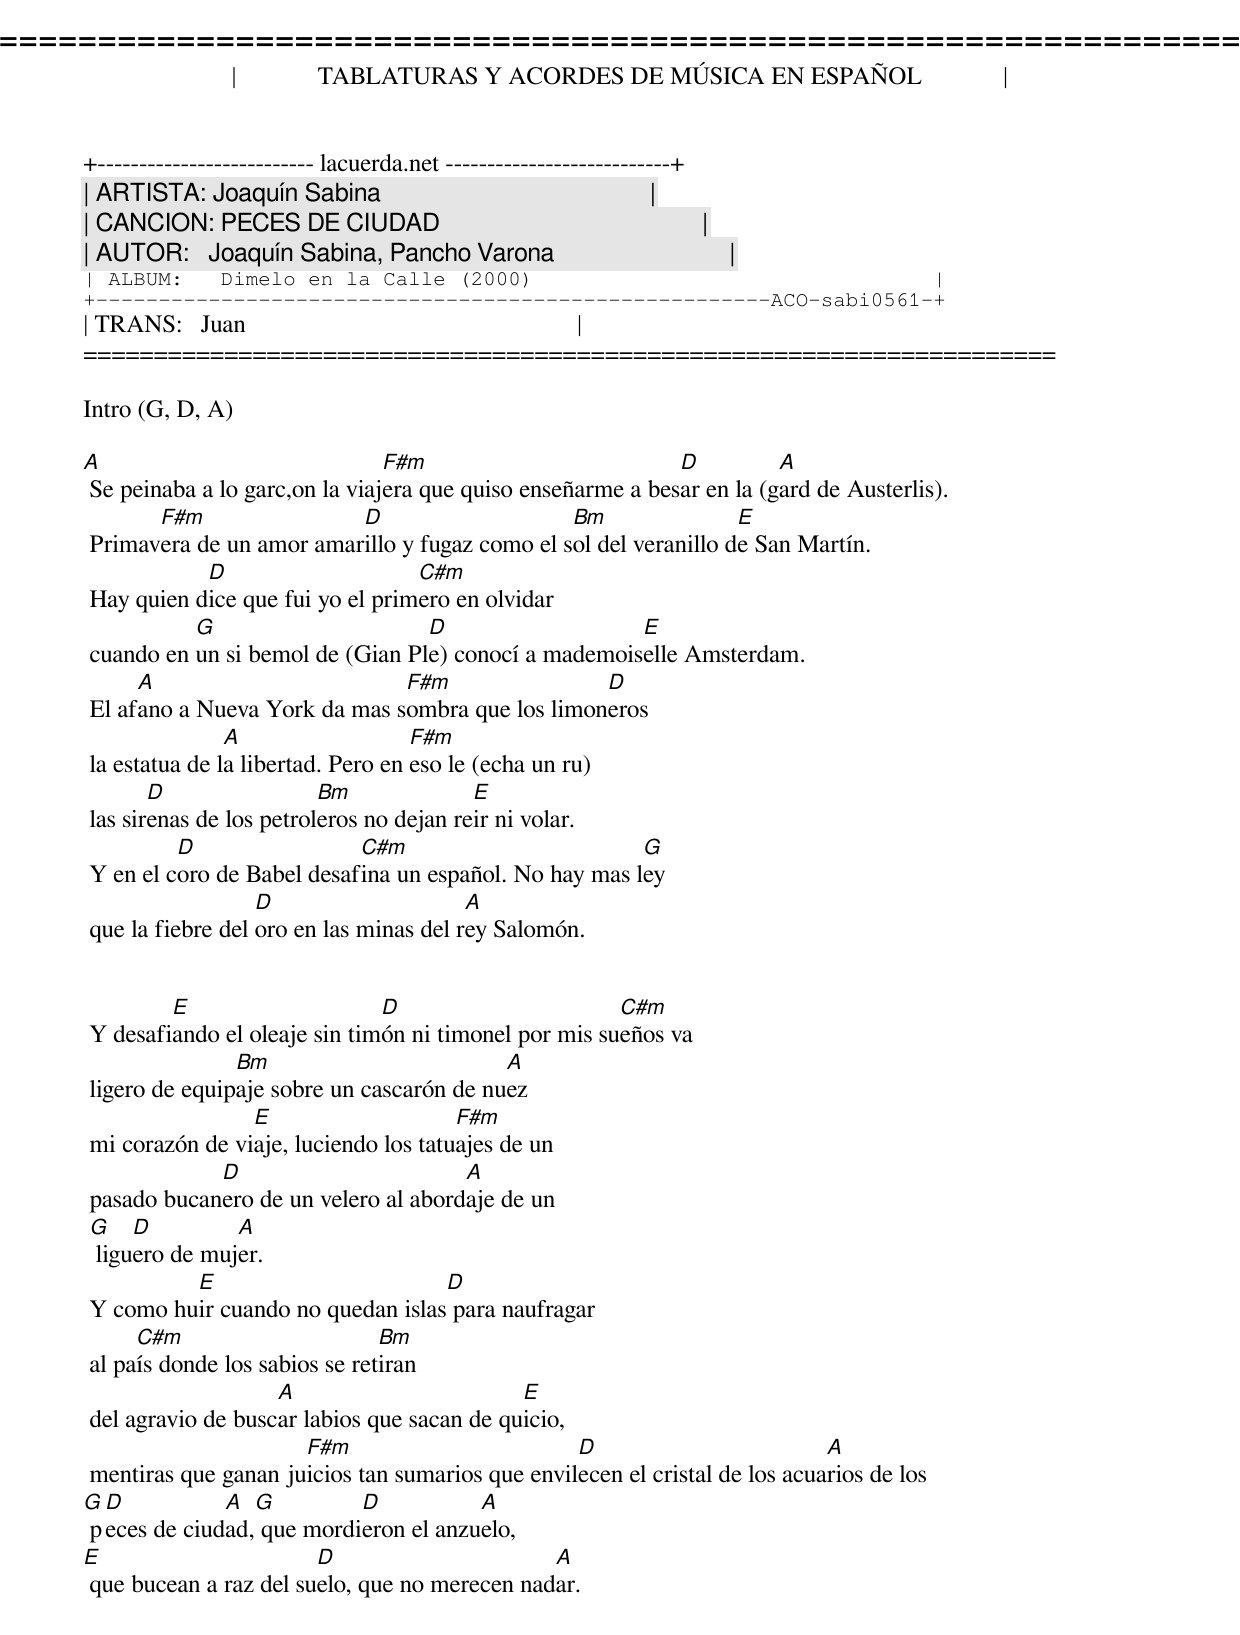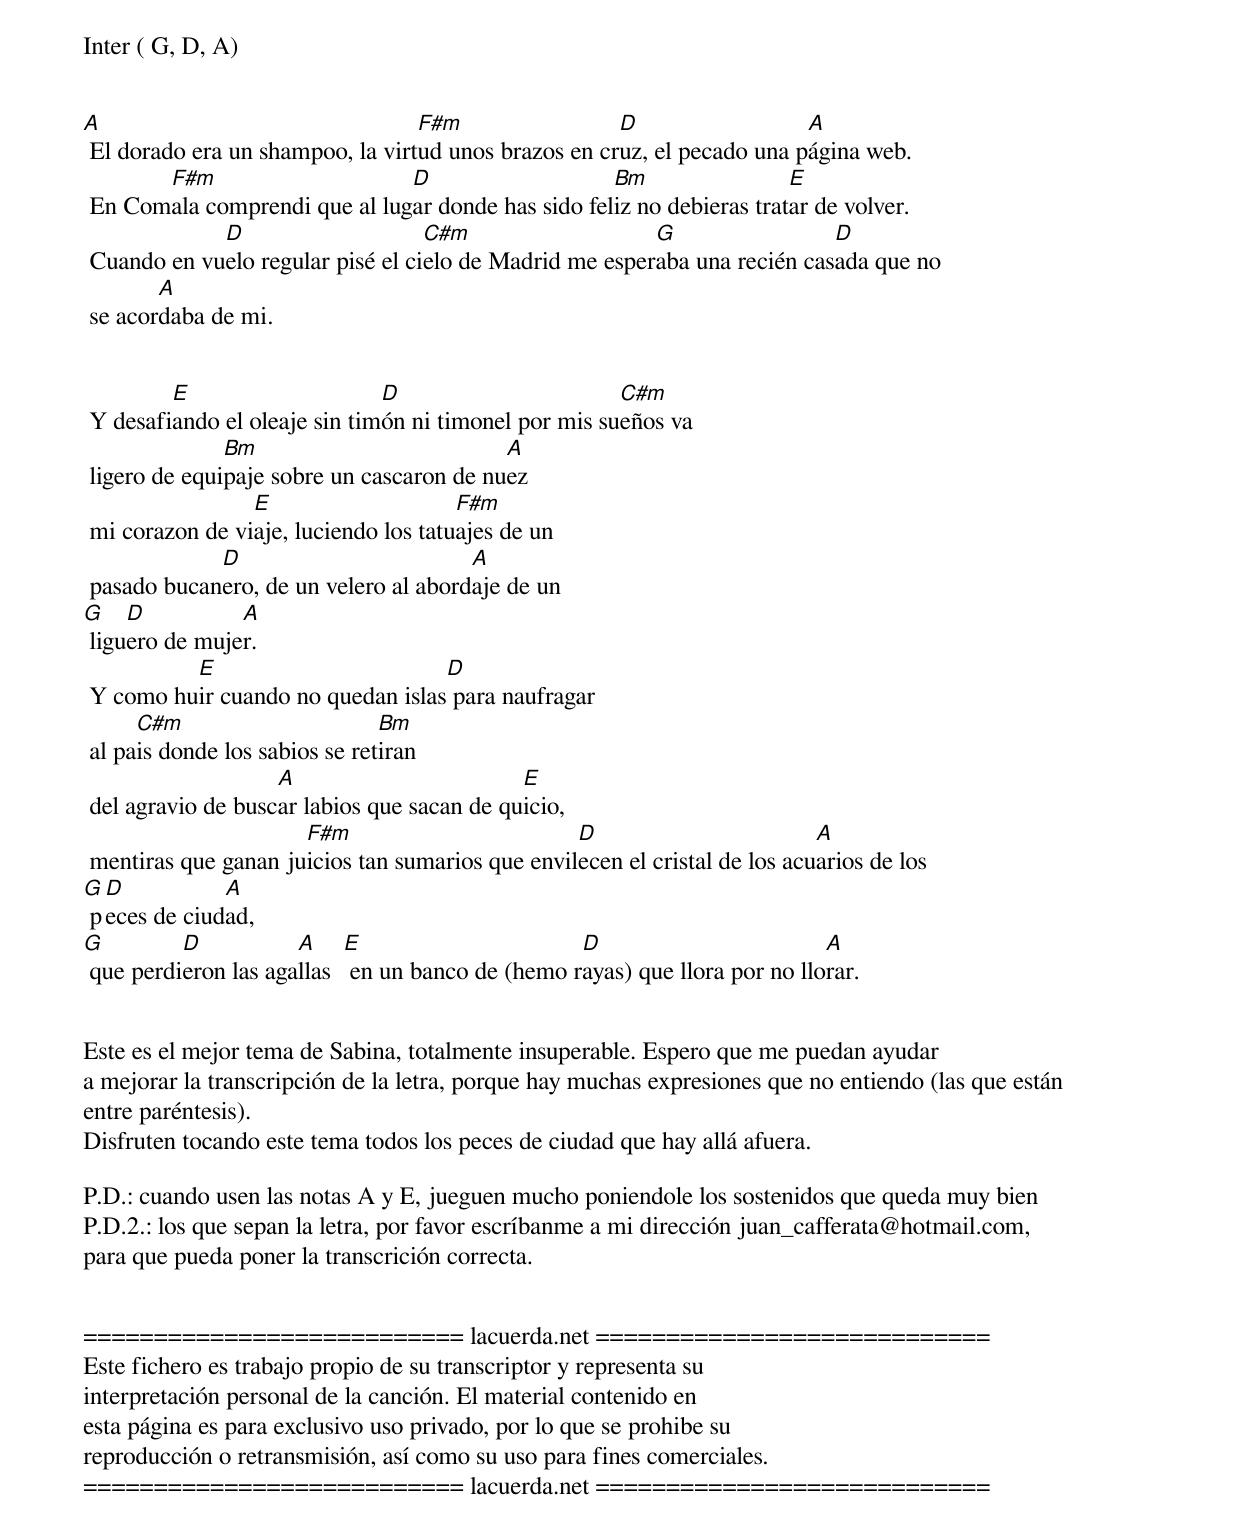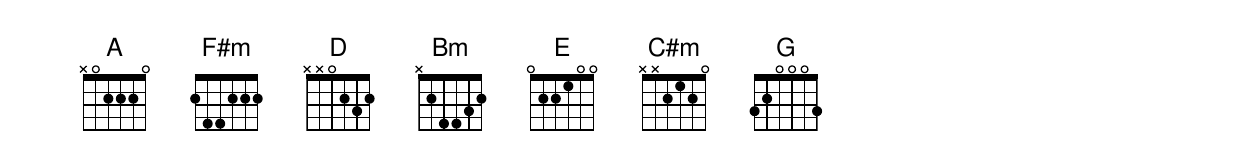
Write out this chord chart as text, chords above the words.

=====================================================================
|             TABLATURAS Y ACORDES DE MÚSICA EN ESPAÑOL             |
+-------------------------- lacuerda.net ---------------------------+
| ARTISTA: Joaquín Sabina                                           |
| CANCION: PECES DE CIUDAD                                          |
| AUTOR:   Joaquín Sabina, Pancho Varona                            |
| ALBUM:   Dimelo en la Calle (2000)                                |
+------------------------------------------------------ACO-sabi0561-+
| TRANS:   Juan                                                     |
=====================================================================

Intro (G, D, A)

A                               F#m                          D          A
 Se peinaba a lo garc,on la viajera que quiso enseñarme a besar en la (gard de Austerlis).
       F#m                D                     Bm                E
 Primavera de un amor amarillo y fugaz como el sol del veranillo de San Martín.
            D                     C#m
 Hay quien dice que fui yo el primero en olvidar
           G                      D                   E
 cuando en un si bemol de (Gian Ple) conocí a mademoiselle Amsterdam.
      A                        F#m                D
 El afano a Nueva York da mas sombra que los limoneros
                A                   F#m
 la estatua de la libertad. Pero en eso le (echa un ru)
        D                 Bm              E
 las sirenas de los petroleros no dejan reir ni volar.
          D                 C#m                         G
 Y en el coro de Babel desafina un español. No hay mas ley
                   D                     A
 que la fiebre del oro en las minas del rey Salomón.


         E                     D                       C#m
 Y desafiando el oleaje sin timón ni timonel por mis sueños va
                Bm                         A
 ligero de equipaje sobre un cascarón de nuez
                 E                     F#m
 mi corazón de viaje, luciendo los tatuajes de un
             D                        A
 pasado bucanero de un velero al abordaje de un
 G    D         A
  liguero de mujer.
          E                        D
 Y como huir cuando no quedan islas para naufragar
      C#m                       Bm
 al país donde los sabios se retiran
                    A                        E
 del agravio de buscar labios que sacan de quicio,
                      F#m                         D                          A
 mentiras que ganan juicios tan sumarios que envilecen el cristal de los acuarios de los
G D           A  G         D           A
 peces de ciudad, que mordieron el anzuelo,
E                       D                      A
 que bucean a raz del suelo, que no merecen nadar.


Inter ( G, D, A)


A                                 F#m                 D                  A
 El dorado era un shampoo, la virtud unos brazos en cruz, el pecado una página web.
       F#m                     D                    Bm                 E
 En Comala comprendi que al lugar donde has sido feliz no debieras tratar de volver.
             D                     C#m                   G                 D
 Cuando en vuelo regular pisé el cielo de Madrid me esperaba una recién casada que no
        A
 se acordaba de mi.


         E                     D                       C#m
 Y desafiando el oleaje sin timón ni timonel por mis sueños va
               Bm                          A
 ligero de equipaje sobre un cascaron de nuez
                 E                     F#m
 mi corazon de viaje, luciendo los tatuajes de un
             D                         A
 pasado bucanero, de un velero al abordaje de un
G    D          A
 liguero de mujer.
          E                        D
 Y como huir cuando no quedan islas para naufragar
      C#m                       Bm
 al pais donde los sabios se retiran
                    A                        E
 del agravio de buscar labios que sacan de quicio,
                      F#m                         D                         A
 mentiras que ganan juicios tan sumarios que envilecen el cristal de los acuarios de los
G D           A
 peces de ciudad,
G         D           A     E                      D                         A
 que perdieron las agallas   en un banco de (hemo rayas) que llora por no llorar.


Este es el mejor tema de Sabina, totalmente insuperable. Espero que me puedan ayudar
a mejorar la transcripción de la letra, porque hay muchas expresiones que no entiendo (las que están
entre paréntesis).
Disfruten tocando este tema todos los peces de ciudad que hay allá afuera.

P.D.: cuando usen las notas A y E, jueguen mucho poniendole los sostenidos que queda muy bien
P.D.2.: los que sepan la letra, por favor escríbanme a mi dirección juan_cafferata@hotmail.com,
para que pueda poner la transcrición correcta.


=========================== lacuerda.net ============================
Este fichero es trabajo propio de su transcriptor y representa su
interpretación personal de la canción. El material contenido en
esta página es para exclusivo uso privado, por lo que se prohibe su
reproducción o retransmisión, así como su uso para fines comerciales.
=========================== lacuerda.net ============================
